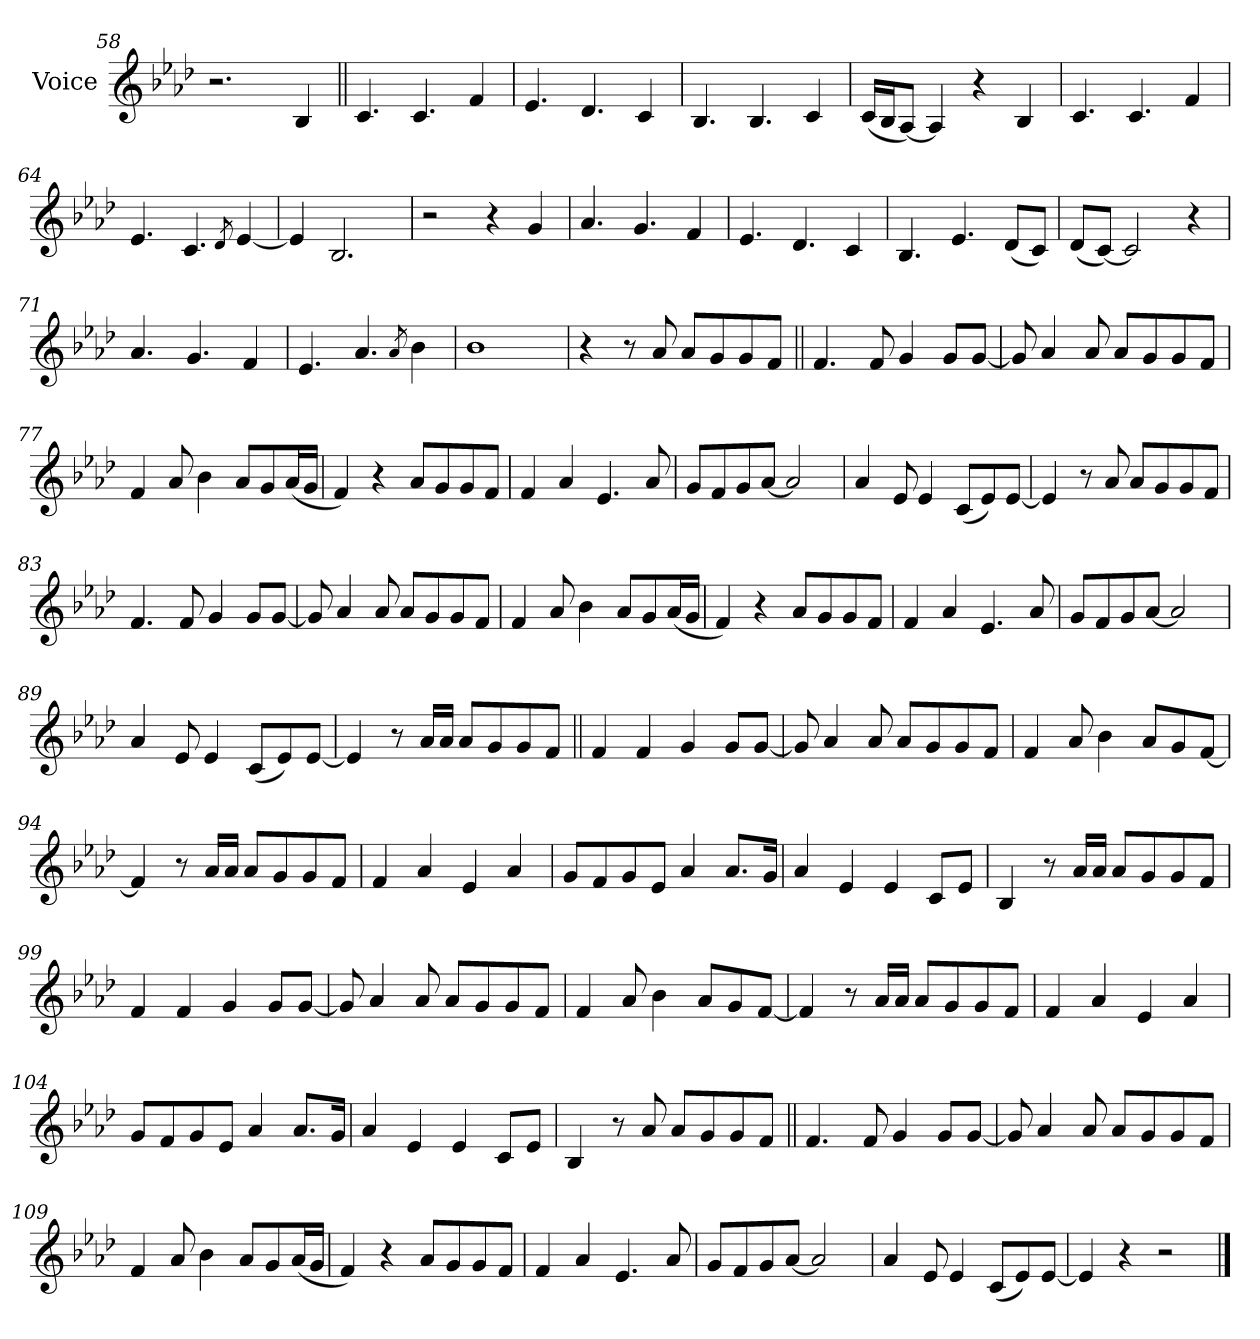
**kern
*part1
*staff1
*I"Voice
*I'Vc.
*clefG2
*k[b-e-a-d-]
=58
2.r
4B-
=59||
4.c
4.c
4f
=60
4.e-
4.d-
4c
=61
4.B-
4.B-
4c
=62
(<16cLL
16B-J
[8A-J)
4A-]
4r
4B-
=63
4.c
4.c
4f
=64
4.e-
4.c
8qd-
[4e-
=65
4e-]
2.B-
=66
2r
4r
4g
=67
4.a-
4.g
4f
=68
4.e-
4.d-
4c
=69
4.B-
4.e-
(<8d-L
8cJ)
=70
(<8d-L
[8cJ)
2c]
4r
=71
4.a-
4.g
4f
=72
4.e-
4.a-
8qa-
4b-
=73
1b-
=74
4r
8r
8a-
8a-L
8g
8g
8fJ
=75||
4.f
8f
4g
8gL
[8gJ
=76
8g]
4a-
8a-
8a-L
8g
8g
8fJ
=77
4f
8a-
4b-
8a-L
8g
(<16a-L
16gJJ
=78
4f)
4r
8a-L
8g
8g
8fJ
=79
4f
4a-
4.e-
8a-
=80
8gL
8f
8g
[8a-J
2a-]
=81
4a-
8e-
4e-
(<8cL
8e-)
[8e-J
=82
4e-]
8r
8a-
8a-L
8g
8g
8fJ
=83
4.f
8f
4g
8gL
[8gJ
=84
8g]
4a-
8a-
8a-L
8g
8g
8fJ
=85
4f
8a-
4b-
8a-L
8g
(<16a-L
16gJJ
=86
4f)
4r
8a-L
8g
8g
8fJ
=87
4f
4a-
4.e-
8a-
=88
8gL
8f
8g
[8a-J
2a-]
=89
4a-
8e-
4e-
(<8cL
8e-)
[8e-J
=90
4e-]
8r
16a-LL
16a-JJ
8a-L
8g
8g
8fJ
=91||
4f
4f
4g
8gL
[8gJ
=92
8g]
4a-
8a-
8a-L
8g
8g
8fJ
=93
4f
8a-
4b-
8a-L
8g
[8fJ
=94
4f]
8r
16a-LL
16a-JJ
8a-L
8g
8g
8fJ
=95
4f
4a-
4e-
4a-
=96
8gL
8f
8g
8e-J
4a-
8.a-L
16gJk
=97
4a-
4e-
4e-
8cL
8e-J
=98
4B-
8r
16a-LL
16a-JJ
8a-L
8g
8g
8fJ
=99
4f
4f
4g
8gL
[8gJ
=100
8g]
4a-
8a-
8a-L
8g
8g
8fJ
=101
4f
8a-
4b-
8a-L
8g
[8fJ
=102
4f]
8r
16a-LL
16a-JJ
8a-L
8g
8g
8fJ
=103
4f
4a-
4e-
4a-
=104
8gL
8f
8g
8e-J
4a-
8.a-L
16gJk
=105
4a-
4e-
4e-
8cL
8e-J
=106
4B-
8r
8a-
8a-L
8g
8g
8fJ
=107||
4.f
8f
4g
8gL
[8gJ
=108
8g]
4a-
8a-
8a-L
8g
8g
8fJ
=109
4f
8a-
4b-
8a-L
8g
(<16a-L
16gJJ
=110
4f)
4r
8a-L
8g
8g
8fJ
=111
4f
4a-
4.e-
8a-
=112
8gL
8f
8g
[8a-J
2a-]
=113
4a-
8e-
4e-
(<8cL
8e-)
[8e-J
=114
4e-]
4r
2r
==
*-
